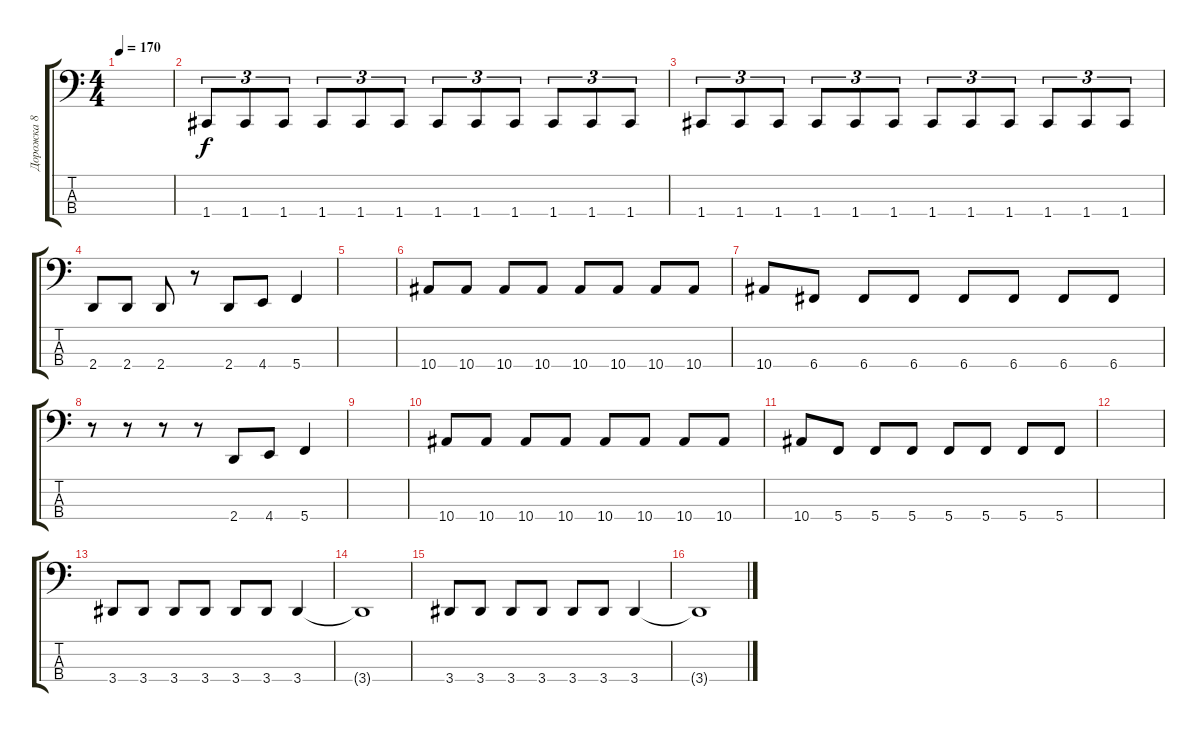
\track ("Дорожка 8" "Дорожка 8") {instrument electricbasspick}
\staff {score tabs}
\tuning (F2 C2 G1 C1) {hide}
\ts (4 4)
\tempo 170
\clef f4
\ks c
|
1.4.8{tu (3 2)} 1.4.8{tu (3 2)} 1.4.8{tu (3 2)} 1.4.8{tu (3 2)} 1.4.8{tu (3 2)} 1.4.8{tu (3 2)} 1.4.8{tu (3 2)} 1.4.8{tu (3 2)} 1.4.8{tu (3 2)} 1.4.8{tu (3 2)} 1.4.8{tu (3 2)} 1.4.8{tu (3 2)} |
1.4.8{tu (3 2)} 1.4.8{tu (3 2)} 1.4.8{tu (3 2)} 1.4.8{tu (3 2)} 1.4.8{tu (3 2)} 1.4.8{tu (3 2)} 1.4.8{tu (3 2)} 1.4.8{tu (3 2)} 1.4.8{tu (3 2)} 1.4.8{tu (3 2)} 1.4.8{tu (3 2)} 1.4.8{tu (3 2)} |
2.4.8 2.4.8 2.4.8 r.8 2.4.8 4.4.8 5.4.4 |
|
10.4.8 10.4.8 10.4.8 10.4.8 10.4.8 10.4.8 10.4.8 10.4.8 |
10.4.8 6.4.8 6.4.8 6.4.8 6.4.8 6.4.8 6.4.8 6.4.8 |
r.8 r.8 r.8 r.8 2.4.8 4.4.8 5.4.4 |
|
10.4.8 10.4.8 10.4.8 10.4.8 10.4.8 10.4.8 10.4.8 10.4.8 |
10.4.8 5.4.8 5.4.8 5.4.8 5.4.8 5.4.8 5.4.8 5.4.8 |
|
3.4.8 3.4.8 3.4.8 3.4.8 3.4.8 3.4.8 3.4.4 |
3.4{t}.1 |
3.4.8 3.4.8 3.4.8 3.4.8 3.4.8 3.4.8 3.4.4 |
3.4{t}.1
